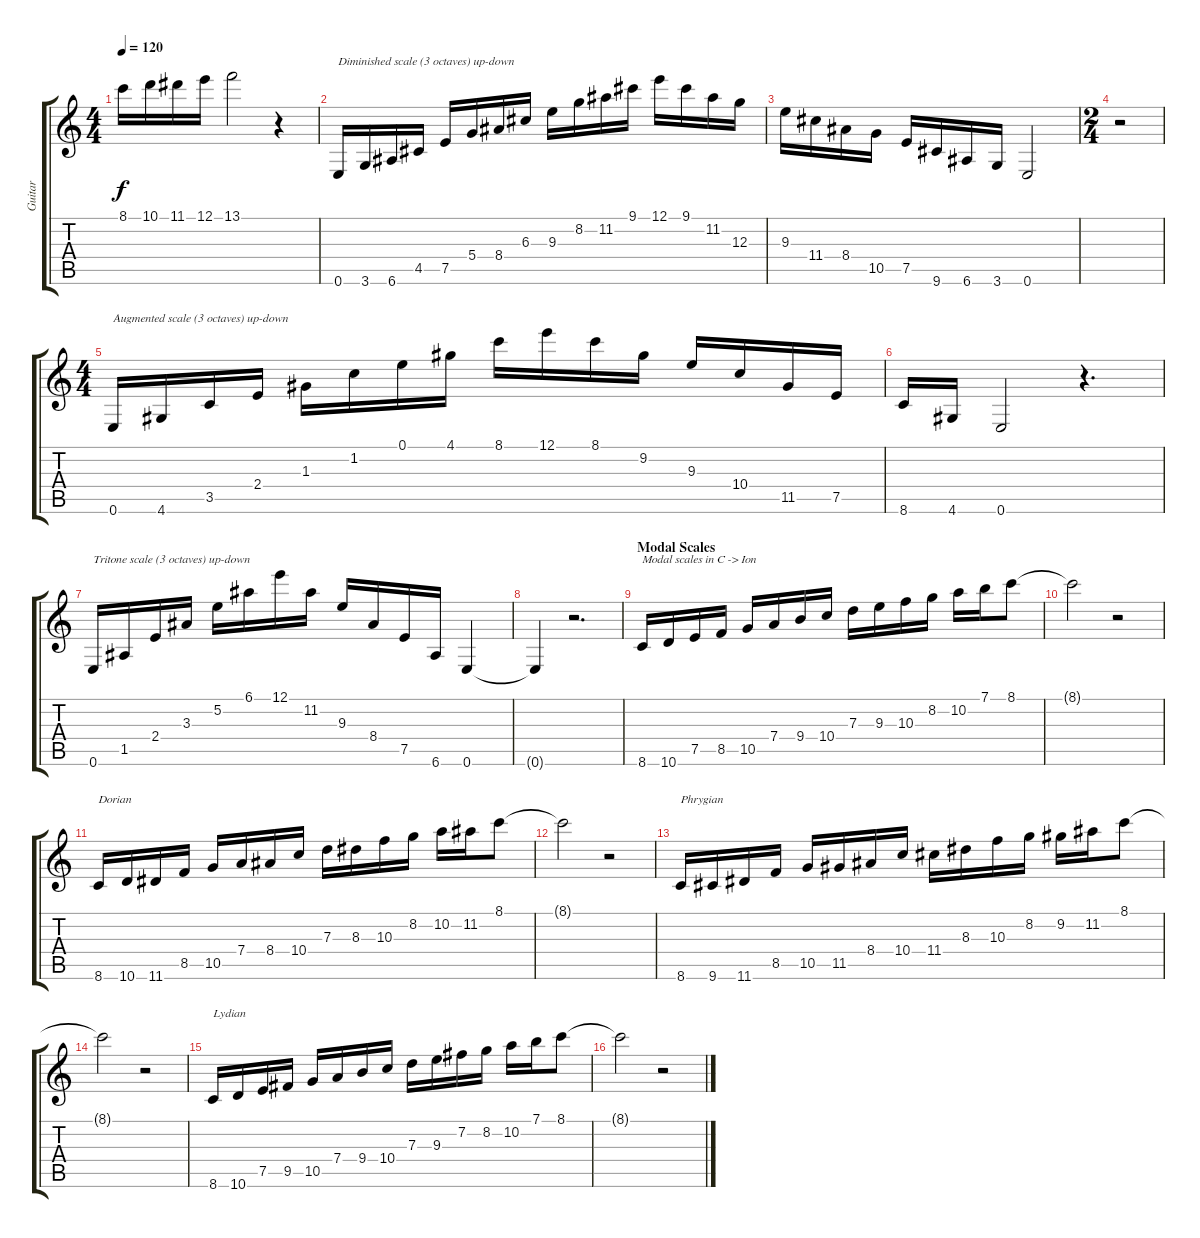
\track ("Guitar" "Guitar") {instrument acousticguitarnylon}
\staff {score tabs}
\tuning (E4 B3 G3 D3 A2 E2) {hide}
\ts (4 4)
\tempo 120
\clef g2
\ks c
8.1.16{dy f} 10.1.16 11.1.16 12.1.16 13.1.2 r.4 |
0.6.16{txt "Diminished scale (3 octaves) up-down"} 3.6.16 6.6.16 4.5.16 7.5.16 5.4.16 8.4.16 6.3.16 9.3.16 8.2.16 11.2.16 9.1.16 12.1.16 9.1.16 11.2.16 12.3.16 |
9.3.16 11.4.16 8.4.16 10.5.16 7.5.16 9.6.16 6.6.16 3.6.16 0.6.2 |
\ts (2 4)
r.2 |
\ts (4 4)
0.6.16{txt "Augmented scale (3 octaves) up-down"} 4.6.16 3.5.16 2.4.16 1.3.16 1.2.16 0.1.16 4.1.16 8.1.16 12.1.16 8.1.16 9.2.16 9.3.16 10.4.16 11.5.16 7.5.16 |
8.6.16 4.6.16 0.6.2 r.4{d} |
0.6.16{txt "Tritone scale (3 octaves) up-down"} 1.5.16 2.4.16 3.3.16 5.2.16 6.1.16 12.1.16 11.2.16 9.3.16 8.4.16 7.5.16 6.6.16 0.6.4 |
0.6{t}.4 r.2{d} |
\section ("" "Modal Scales")
8.6.16{txt "Modal scales in C -> Ion"} 10.6.16 7.5.16 8.5.16 10.5.16 7.4.16 9.4.16 10.4.16 7.3.16 9.3.16 10.3.16 8.2.16 10.2.16 7.1.16 8.1.8 |
8.1{t}.2 r.2 |
8.6.16{txt "Dorian"} 10.6.16 11.6.16 8.5.16 10.5.16 7.4.16 8.4.16 10.4.16 7.3.16 8.3.16 10.3.16 8.2.16 10.2.16 11.2.16 8.1.8 |
8.1{t}.2 r.2 |
8.6.16{txt "Phrygian"} 9.6.16 11.6.16 8.5.16 10.5.16 11.5.16 8.4.16 10.4.16 11.4.16 8.3.16 10.3.16 8.2.16 9.2.16 11.2.16 8.1.8 |
8.1{t}.2 r.2 |
8.6.16{txt "Lydian"} 10.6.16 7.5.16 9.5.16 10.5.16 7.4.16 9.4.16 10.4.16 7.3.16 9.3.16 7.2.16 8.2.16 10.2.16 7.1.16 8.1.8 |
8.1{t}.2 r.2
